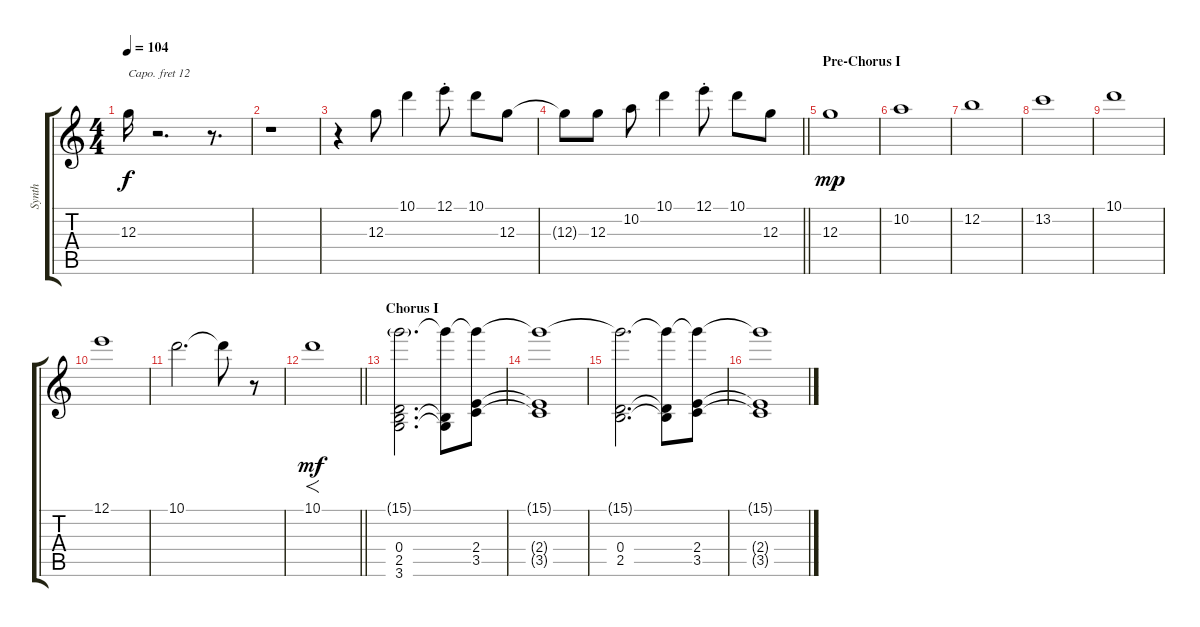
\track ("Synth" "Synth") {instrument pad5bowed}
\staff {score tabs}
\capo 12
\tuning (E4 B3 G3 D3 A2 E2) {hide}
\ts (4 4)
\tempo 104
\clef g2
\ks c
12.3{t}.16{dy f} r.2{d} r.8{d} |
r.1 |
r.4 12.3.8 10.1.4 12.1{st}.8 10.1.8 12.3.8 |
\barLineRight lightlight
12.3{t}.8 12.3.8 10.2.8 10.1.4 12.1{st}.8 10.1.8 12.3.8 |
\section ("" "Pre-Chorus I")
12.3.1{dy mp instrument stringensemble2} |
10.2.1 |
12.2.1 |
13.2.1 |
10.1.1 |
12.1.1 |
10.1.2{d} 10.1{t}.8 r.8 |
\barLineRight lightlight
10.1.1{f dy mf} |
\section ("" "Chorus I")
(15.1{g} 0.4 2.5 3.6).2{d} (15.1{t} 2.5{t} 3.6{t}).8 (15.1{t} 2.4 3.5).8 |
(15.1{t} 2.4{t} 3.5{t}).1 |
(15.1{t} 0.4 2.5).2{d} (15.1{t} 0.4{t} 2.5{t}).8 (15.1{t} 2.4 3.5).8 |
(15.1{t} 2.4{t} 3.5{t}).1
